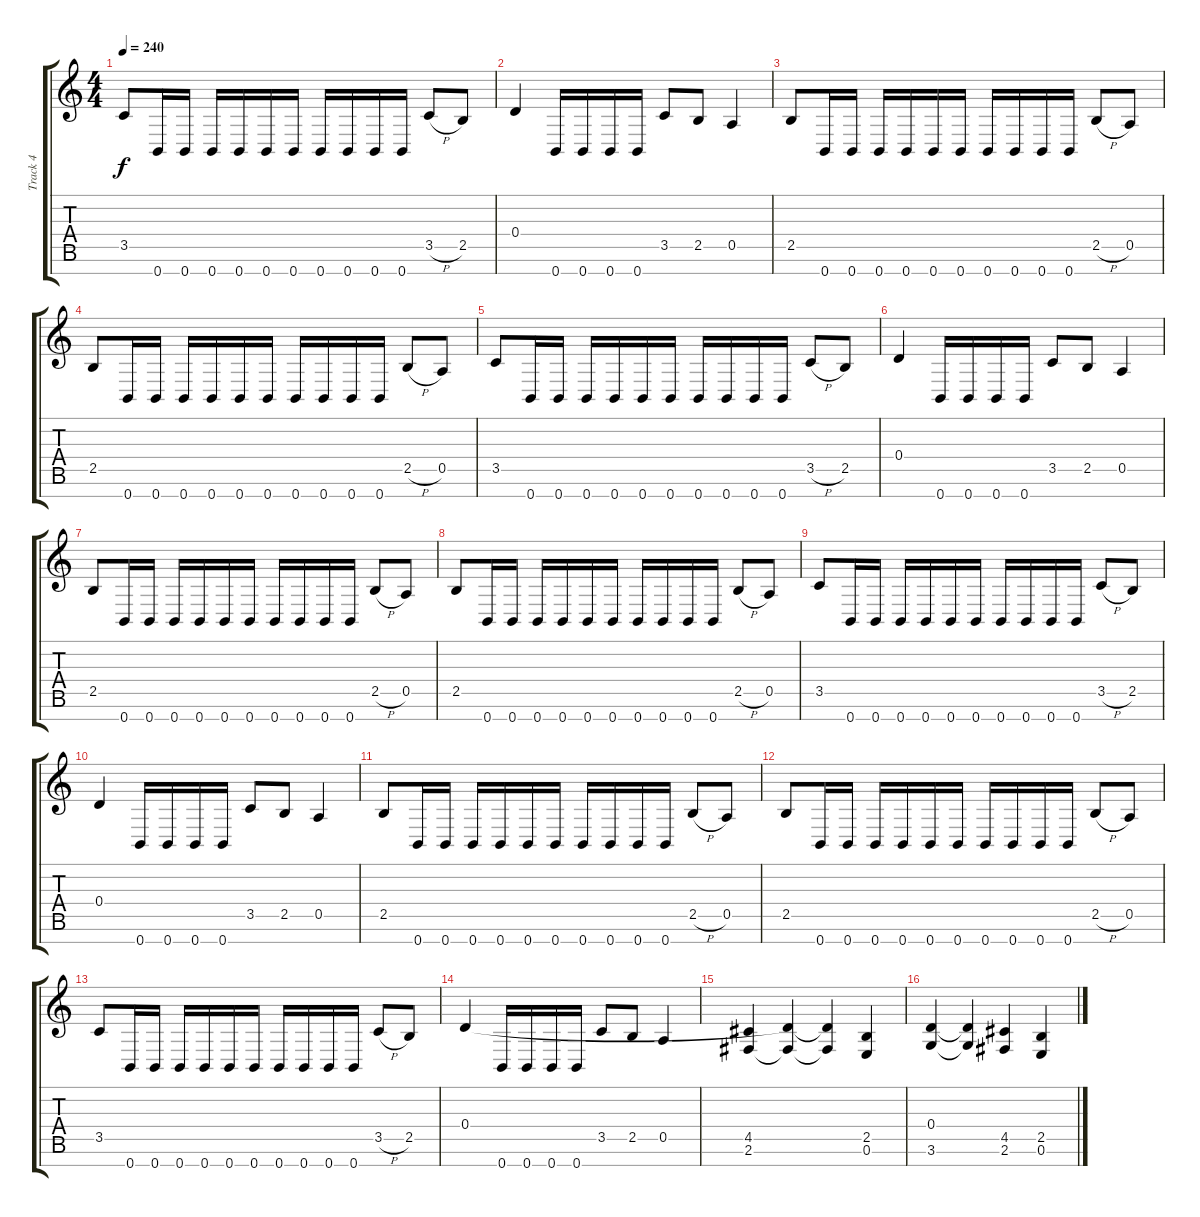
\track ("Track 4" "Track 4") {instrument distortionguitar}
\staff {score tabs}
\tuning (E4 B3 G3 D3 A2 E2 B1) {hide}
\ts (4 4)
\tempo 240
\clef g2
\ks c
3.5.8{dy f} 0.7.16 0.7.16 0.7.16 0.7.16 0.7.16 0.7.16 0.7.16 0.7.16 0.7.16 0.7.16 3.5{h}.8 2.5.8 |
0.4.4 0.7.16 0.7.16 0.7.16 0.7.16 3.5.8 2.5.8 0.5.4 |
2.5.8 0.7.16 0.7.16 0.7.16 0.7.16 0.7.16 0.7.16 0.7.16 0.7.16 0.7.16 0.7.16 2.5{h}.8 0.5.8 |
2.5.8 0.7.16 0.7.16 0.7.16 0.7.16 0.7.16 0.7.16 0.7.16 0.7.16 0.7.16 0.7.16 2.5{h}.8 0.5.8 |
3.5.8 0.7.16 0.7.16 0.7.16 0.7.16 0.7.16 0.7.16 0.7.16 0.7.16 0.7.16 0.7.16 3.5{h}.8 2.5.8 |
0.4.4 0.7.16 0.7.16 0.7.16 0.7.16 3.5.8 2.5.8 0.5.4 |
2.5.8 0.7.16 0.7.16 0.7.16 0.7.16 0.7.16 0.7.16 0.7.16 0.7.16 0.7.16 0.7.16 2.5{h}.8 0.5.8 |
2.5.8 0.7.16 0.7.16 0.7.16 0.7.16 0.7.16 0.7.16 0.7.16 0.7.16 0.7.16 0.7.16 2.5{h}.8 0.5.8 |
3.5.8 0.7.16 0.7.16 0.7.16 0.7.16 0.7.16 0.7.16 0.7.16 0.7.16 0.7.16 0.7.16 3.5{h}.8 2.5.8 |
0.4.4 0.7.16 0.7.16 0.7.16 0.7.16 3.5.8 2.5.8 0.5.4 |
2.5.8 0.7.16 0.7.16 0.7.16 0.7.16 0.7.16 0.7.16 0.7.16 0.7.16 0.7.16 0.7.16 2.5{h}.8 0.5.8 |
2.5.8 0.7.16 0.7.16 0.7.16 0.7.16 0.7.16 0.7.16 0.7.16 0.7.16 0.7.16 0.7.16 2.5{h}.8 0.5.8 |
3.5.8 0.7.16 0.7.16 0.7.16 0.7.16 0.7.16 0.7.16 0.7.16 0.7.16 0.7.16 0.7.16 3.5{h}.8 2.5.8 |
0.4.4 0.7.16 0.7.16 0.7.16 0.7.16 3.5.8 2.5.8 0.5.4 |
(4.5 2.6).4 (0.4{t} 2.6{t}).4 (0.4{t} 2.6{t}).4 (2.5 0.6).4 |
(0.4 3.6).4 (0.4{t} 3.6{t}).4 (4.5 2.6).4 (2.5 0.6).4
